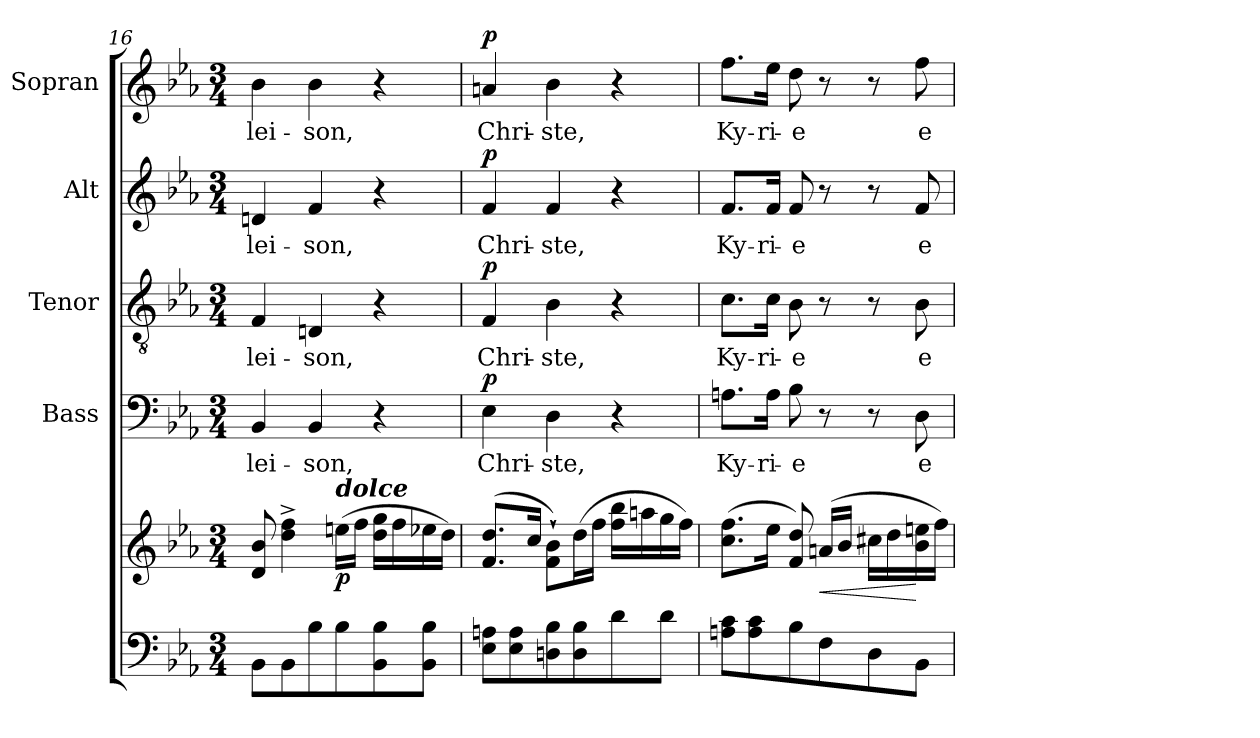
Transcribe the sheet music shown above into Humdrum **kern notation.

**kern	**kern	**dynam	**kern	**text	**dynam	**kern	**text	**dynam	**kern	**text	**dynam	**kern	**text	**dynam
*part5	*part5	*part5	*part4	*part4	*part4	*part3	*part3	*part3	*part2	*part2	*part2	*part1	*part1	*part1
*staff6	*staff5	*staff5/6	*staff4	*staff4	*staff4	*staff3	*staff3	*staff3	*staff2	*staff2	*staff2	*staff1	*staff1	*staff1
*	*	*	*I"Bass	*	*	*I"Tenor	*	*	*I"Alt	*	*	*I"Sopran	*	*
*	*	*	*I'B.	*	*	*I'T.	*	*	*I'A.	*	*	*I'S.	*	*
!!LO:LB:g=z
*clefF4	*clefG2	*	*clefF4	*	*	*clefGv2	*	*	*clefG2	*	*	*clefG2	*	*
*k[b-e-a-]	*k[b-e-a-]	*	*k[b-e-a-]	*	*	*k[b-e-a-]	*	*	*k[b-e-a-]	*	*	*k[b-e-a-]	*	*
*E-:	*E-:	*	*E-:	*	*	*E-:	*	*	*E-:	*	*	*E-:	*	*
*M3/4	*M3/4	*	*M3/4	*	*	*M3/4	*	*	*M3/4	*	*	*M3/4	*	*
=16	=16	=16	=16	=16	=16	=16	=16	=16	=16	=16	=16	=16	=16	=16
!	!	!	!	!LO:LY:b	!	!	!LO:LY:b	!	!	!LO:LY:b	!	!	!LO:LY:b	!
8BB-\L	8d/ 8b-/	.	4BB-/	-lei-	.	4F/	-lei-	.	4dn/	-lei-	.	4b-\	-lei-	.
8BB-\	4dd\^> 4ff\^>	.	.	.	.	.	.	.	.	.	.	.	.	.
!	!	!	!	!LO:LY:b	!	!	!LO:LY:b	!	!	!LO:LY:b	!	!	!LO:LY:b	!
8B-\	.	.	4BB-/	-son,	.	4Dn/	-son,	.	4f/	-son,	.	4b-\	-son,	.
!	!LO:TX:a:Bi:t=dolce	!	!	!	!	!	!	!	!	!	!	!	!	!
!	!	!LO:DY:b	!	!	!	!	!	!	!	!	!	!	!	!
8B-\	(>16een\LL	p	.	.	.	.	.	.	.	.	.	.	.	.
.	16ff\JJ	.	.	.	.	.	.	.	.	.	.	.	.	.
8BB-\ 8B-\	16dd\ 16gg\LL	.	4r	.	.	4r	.	.	4r	.	.	4r	.	.
.	16ff\	.	.	.	.	.	.	.	.	.	.	.	.	.
8BB-\ 8B-\J	16ee-X\	.	.	.	.	.	.	.	.	.	.	.	.	.
.	16dd\JJ)	.	.	.	.	.	.	.	.	.	.	.	.	.
=17	=17	=17	=17	=17	=17	=17	=17	=17	=17	=17	=17	=17	=17	=17
!	!	!	!	!LO:LY:b	!LO:DY:a	!	!LO:LY:b	!LO:DY:a	!	!LO:LY:b	!LO:DY:a	!	!LO:LY:b	!LO:DY:a
8E-\ 8An\L	(>8.f/ 8.dd/L	.	4E-\	Chri-	p	4F/	Chri-	p	4f/	Chri-	p	4an/	Chri-	p
8E-\ 8A\	.	.	.	.	.	.	.	.	.	.	.	.	.	.
.	16cc/Jk	.	.	.	.	.	.	.	.	.	.	.	.	.
!	!	!	!	!LO:LY:b	!	!	!LO:LY:b	!	!	!LO:LY:b	!	!	!LO:LY:b	!
8Dn\ 8B-\	8f\`> 8b-\`>L)	.	4D\	-ste,	.	4B-\	-ste,	.	4f/	-ste,	.	4b-\	-ste,	.
8D\ 8B-\	(>16dd\L	.	.	.	.	.	.	.	.	.	.	.	.	.
.	16ff\JJ	.	.	.	.	.	.	.	.	.	.	.	.	.
8d\	16ff\ 16bb-\LL	.	4r	.	.	4r	.	.	4r	.	.	4r	.	.
.	16aan\	.	.	.	.	.	.	.	.	.	.	.	.	.
8d\J	16gg\	.	.	.	.	.	.	.	.	.	.	.	.	.
.	16ff\JJ)	.	.	.	.	.	.	.	.	.	.	.	.	.
=18	=18	=18	=18	=18	=18	=18	=18	=18	=18	=18	=18	=18	=18	=18
!	!	!	!	!LO:LY:b	!	!	!LO:LY:b	!	!	!LO:LY:b	!	!	!LO:LY:b	!
8An\ 8c\L	(>8.cc\ 8.ff\L	.	8.An\L	Ky-	.	8.c\L	Ky-	.	8.f/L	Ky-	.	8.ff\L	Ky-	.
8A\ 8c\	.	.	.	.	.	.	.	.	.	.	.	.	.	.
!	!	!	!	!LO:LY:b	!	!	!LO:LY:b	!	!	!LO:LY:b	!	!	!LO:LY:b	!
.	16ee-\Jk	.	16A\Jk	-ri-	.	16c\Jk	-ri-	.	16f/Jk	-ri-	.	16ee-\Jk	-ri-	.
!	!	!	!	!LO:LY:b	!	!	!LO:LY:b	!	!	!LO:LY:b	!	!	!LO:LY:b	!
8B-\	8f/ 8dd/)	.	8B-\	-e	.	8B-\	-e	.	8f/	-e	.	8dd\	-e	.
!	!	!LO:HP:b	!	!	!	!	!	!	!	!	!	!	!	!
8F\	(>16an/LL	<	8r	.	.	8r	.	.	8r	.	.	8r	.	.
.	16b-/JJ	.	.	.	.	.	.	.	.	.	.	.	.	.
8D\	16cc#X\LL	.	8r	.	.	8r	.	.	8r	.	.	8r	.	.
.	16dd\	.	.	.	.	.	.	.	.	.	.	.	.	.
!	!	!	!	!LO:LY:b	!	!	!LO:LY:b	!	!	!LO:LY:b	!	!	!LO:LY:b	!
8BB-\J	16b-\ 16een\	[	8D\	e-	.	8B-\	e-	.	8f/	e-	.	8ff\	e-	.
.	16ff\JJ)	.	.	.	.	.	.	.	.	.	.	.	.	.
=	=	=	=	=	=	=	=	=	=	=	=	=	=	=
*-	*-	*-	*-	*-	*-	*-	*-	*-	*-	*-	*-	*-	*-	*-
